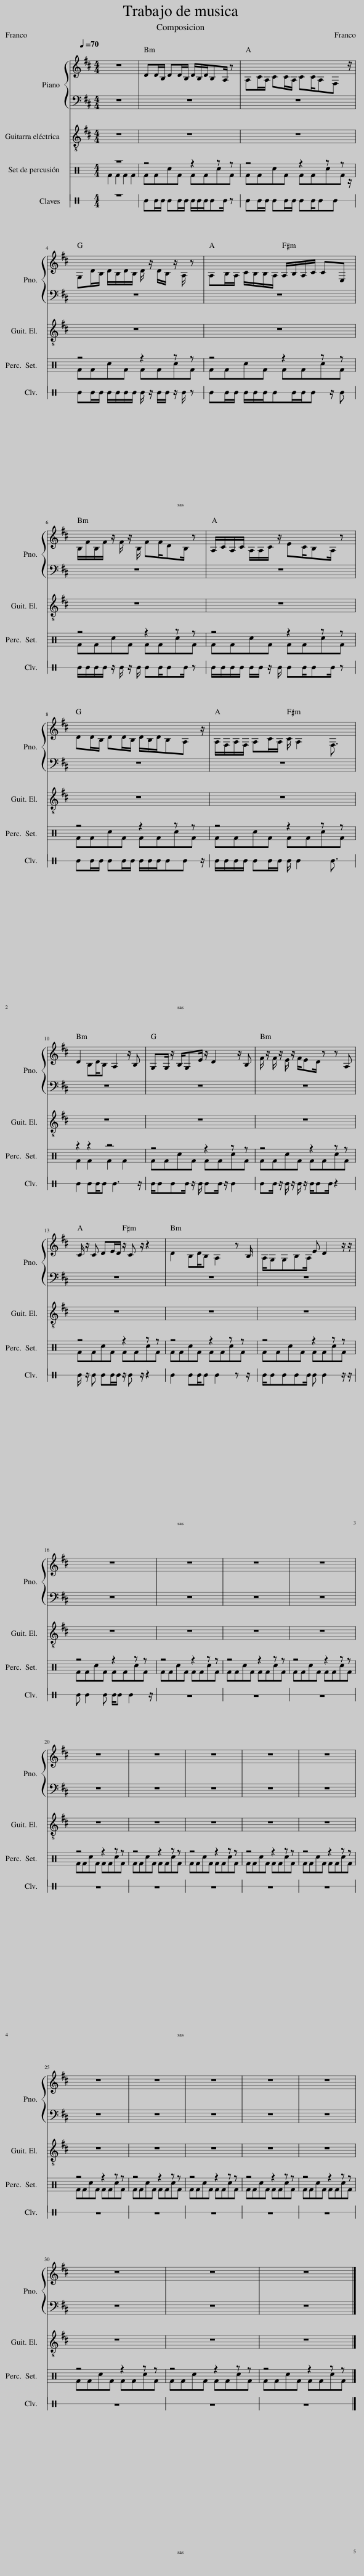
X:1
%%score 1 ( 2 3 ) 4
L:1/8
Q:1/4=70
M:4/4
I:linebreak $
K:D
V:1 treble
V:2 perc
K:none
V:3 perc
K:none
V:4 perc stafflines=1
K:none
V:1
 z8 | DD/B,/ DD/B,/ D/B,/D/B,A,/ z | A,C/A,/ CC/A,/ CC/A,F, z/ |$ G,D/B,/ D/B,/D/B,/ D/ z/ D/B,/ z/ A,/ z | A,B,/A,/ C/B,/B,/A,/ A,/B,/A,/C/ CE, |$ %5
 B,/F/B,/F/ z/ F/ z/ B,/ FF/DB,/ z | A,/C/A,/C/ A,/A,/C/ z/ EC/B,A,/ z |$ DD/B,/ DD/B,/ D/B,/D/B,A, z/ | A,/F,/A,/F,/ A,C/A,/ C/ A,2 F,3/2 |$ D2 B,D/B, A,2 z/ B, | %10
 G,G,/ z/ B,/G,E/ z/ D2 z/ B, | F/ z/ F/ z/ E/ z/ F/ED/ z z A, |$ C/ z/ C DE/D/ z/ C z/ z2 | D2 B,D/B, A,2 z B,/ | A,/G,G,B,A,/ E D2 z/ z/ |$ %15
 z8 | z8 | z8 | z8 |$ z8 | %20
 z8 | z8 | z8 | z8 |$ z8 | %25
 z8 | z8 | z8 | z8 |$ z8 | %30
 z8 | z8 |] %32
V:2
[K:C] z8 | z4 z2 z z | z4 z2 z z |$ z4 z2 z z | z4 z2 z z |$ %5
 z4 z2 z z | z4 z2 z z |$ z4 z2 z z | z4 z2 z z |$ F2 z2 z4 | %10
 z4 z2 z z | z4 z2 z z |$ z4 z2 z z | z4 z2 z z | z4 z2 z z |$ %15
 z4 z2 z z | z4 z2 z z | z4 z2 z z | z4 z2 z z |$ z4 z2 z z | %20
 z4 z2 z z | z4 z2 z z | z4 z2 z z | z4 z2 z z |$ z4 z2 z z | %25
 z4 z2 z z | z4 z2 z z | z4 z2 z z | z4 z2 z z |$ z4 z2 z z | %30
 z4 z2 z z | z4 z2 z z |] %32
V:3
[K:C] F2 F2 F2 F2 | FFcF FFcF | FFcF FFcF |$ FFcF FFcF | FFcF FFcF |$ %5
 FFcF FFcF | FFcF FFcF |$ FFcF FFcF | FFcF FFcF |$ z2 F2 F2 F2 | %10
 FFcF FFcF | FFcF FFcF |$ FFcF FFcF | FFcF FFcF | FFcF FFcF |$ %15
 FFcF FFcF | FFcF FFcF | FFcF FFcF | FFcF FFcF |$ FFcF FFcF | %20
 FFcF FFcF | FFcF FFcF | FFcF FFcF | FFcF FFcF |$ FFcF FFcF | %25
 FFcF FFcF | FFcF FFcF | FFcF FFcF | FFcF FFcF |$ FFcF FFcF | %30
 FFcF FFcF | FFcF FFcF |] %32
V:4
[K:C] z8 | EE/E/ EE/E/ E/E/E/EE/ z | EE/E/ EE/E/ EE/EE z/ |$ EE/E/ E/E/E/E/ E/ z/ E/E/ z/ E/ z | EE/E/ E/E/E/EE/E/E z/ E |$ %5
 E/E/E/E/ z/ E/ z/ E/ EE/EE/ z | E/E/E/E/ E/E/ z/ E/ EE/EE/ z |$ EE/E/ EE/E/ E/E/E/EE z/ | E/E/E/E/ EE/E/ E/ E2 E3/2 |$ E2 EE/E E3 z/ | %10
 E/EEE/ z/ E/ EE/ z/ E2 | EE/ z/ E/ z/ E/ z/ E/EE/ z2 |$ E/ z/ E EE/E/ z/ E z/ z2 | E2 EE/E E2 z z/ | E/EEEE/ E E2 z/ z/ |$ %15
 E E2 E E/E E2 z/ | z8 | z8 | z8 |$ z8 | %20
 z8 | z8 | z8 | z8 |$ z8 | %25
 z8 | z8 | z8 | z8 |$ z8 | %30
 z8 | z8 |] %32
